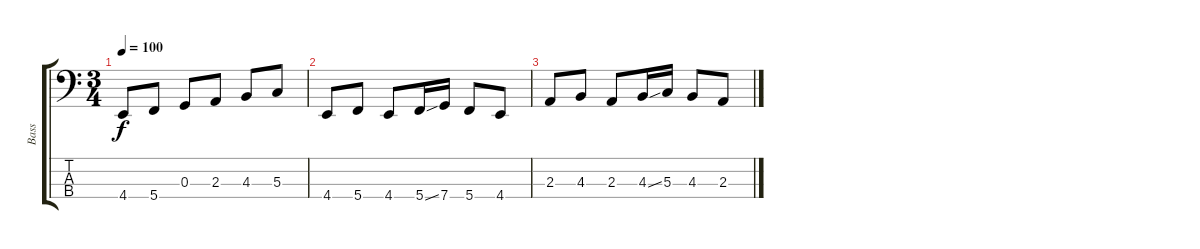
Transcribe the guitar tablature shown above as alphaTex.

\track ("Bass" "Bass") {instrument slapbass2}
\staff {score tabs}
\tuning (F2 C2 G1 C1) {hide}
\ts (3 4)
\tempo 100
\clef f4
\ks c
4.4.8{dy f} 5.4.8 0.3.8 2.3.8 4.3.8 5.3.8 |
4.4.8 5.4.8 4.4.8 5.4{ss}.16 7.4.16 5.4.8 4.4.8 |
2.3.8 4.3.8 2.3.8 4.3{ss}.16 5.3.16 4.3.8 2.3.8
